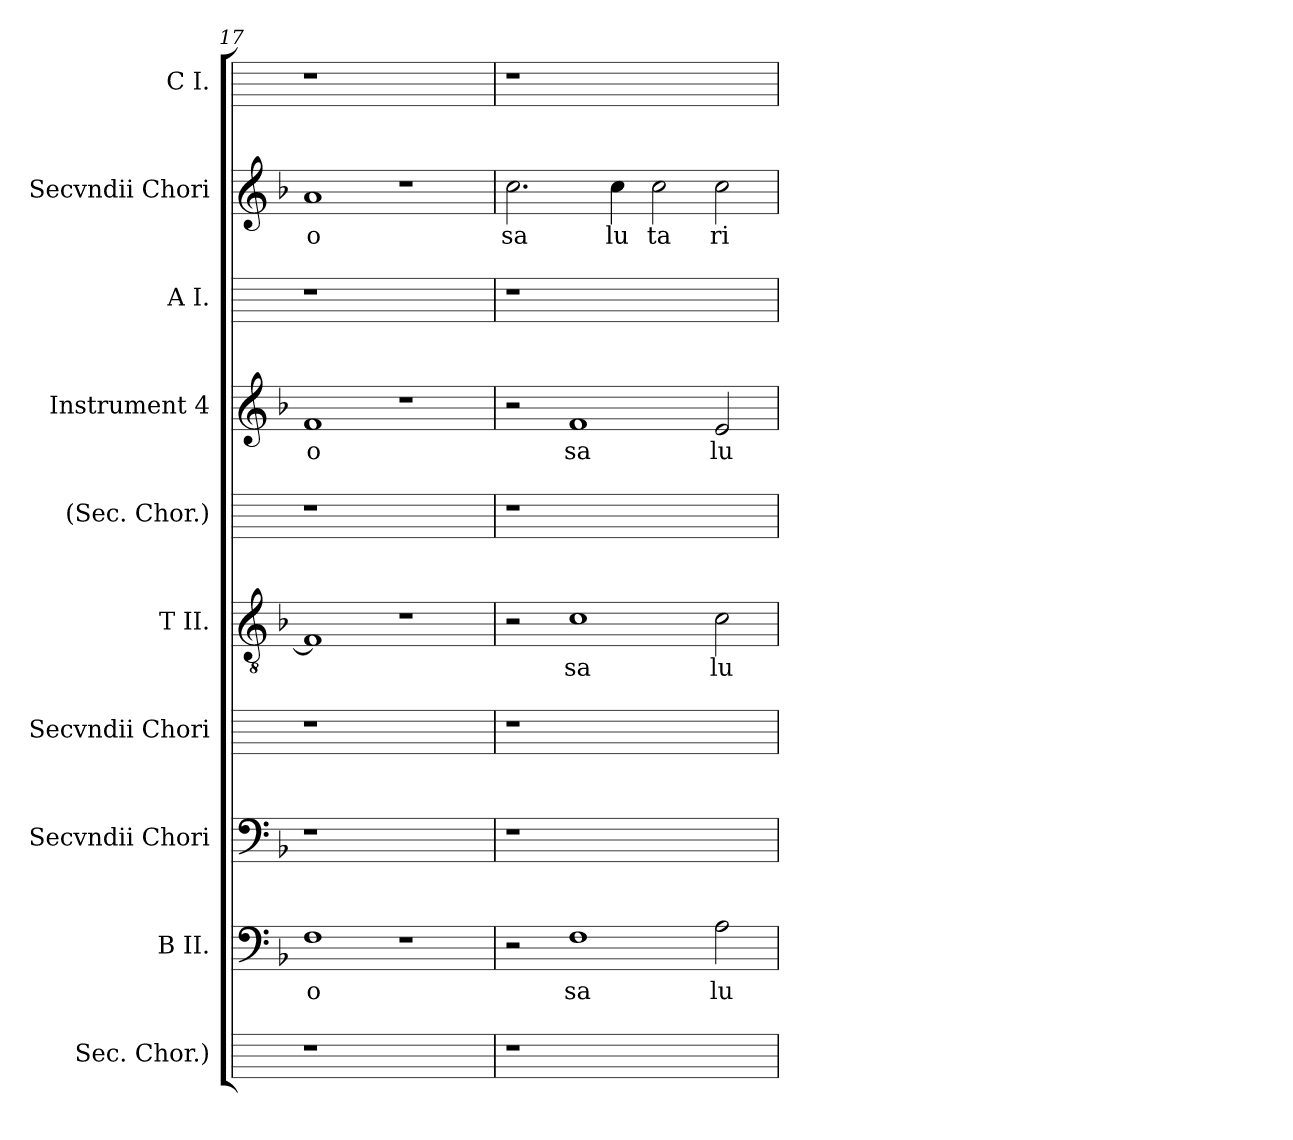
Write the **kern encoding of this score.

**kern	**kern	**text	**kern	**kern	**kern	**text	**kern	**kern	**text	**kern	**kern	**text	**kern
*part10	*part9	*part9	*part8	*part7	*part6	*part6	*part5	*part4	*part4	*part3	*part2	*part2	*part1
*staff10	*staff9	*staff9	*staff8	*staff7	*staff6	*staff6	*staff5	*staff4	*staff4	*staff3	*staff2	*staff2	*staff1
*I"Sec. Chor.)	*I"B II.	*	*I"Secvndii Chori	*I"Secvndii Chori	*I"T II.	*	*I"(Sec. Chor.)	*I"Instrument 4	*	*I"A I.	*I"Secvndii Chori	*	*I"C I.
*I'Ch	*I'B II.	*	*I'Sec. Chor.	*I'Ch	*I'T II.	*	*I'Ch	*	*	*I'A I.	*I'C II.	*	*I'C I.
*	*clefF4	*	*clefF4	*	*clefGv2	*	*	*clefG2	*	*	*clefG2	*	*
*	*k[b-]	*	*k[b-]	*	*k[b-]	*	*	*k[b-]	*	*	*k[b-]	*	*
*	*F:	*	*F:	*	*F:	*	*	*F:	*	*	*F:	*	*
=17	=17	=17	=17	=17	=17	=17	=17	=17	=17	=17	=17	=17	=17
!	!	!LO:LY:b:cj	!	!	!	!	!	!	!LO:LY:b:cj	!	!	!LO:LY:b:cj	!
1r	1F	o	1r	1r	1F]	.	1r	1f	o	1r	1a	o	1r
1ryy	1r	.	1ryy	1ryy	1r	.	1ryy	1r	.	1ryy	1r	.	1ryy
=18	=18	=18	=18	=18	=18	=18	=18	=18	=18	=18	=18	=18	=18
!	!	!	!	!	!	!	!	!	!	!	!	!LO:LY:b:cj	!
1r	2r	.	1r	1r	2r	.	1r	2r	.	1r	2.cc\	sa	1r
!	!	!LO:LY:b:cj	!	!	!	!LO:LY:b:cj	!	!	!LO:LY:b:cj	!	!	!	!
.	1F	sa	.	.	1c	sa	.	1f	sa	.	.	.	.
!	!	!	!	!	!	!	!	!	!	!	!	!LO:LY:b:cj	!
.	.	.	.	.	.	.	.	.	.	.	4cc\	lu	.
!	!	!	!	!	!	!	!	!	!	!	!	!LO:LY:b:cj	!
1ryy	.	.	1ryy	1ryy	.	.	1ryy	.	.	1ryy	2cc\	ta	1ryy
!	!	!LO:LY:b:cj	!	!	!	!LO:LY:b:cj	!	!	!LO:LY:b:cj	!	!	!LO:LY:b:cj	!
.	2A\	lu	.	.	2c\	lu	.	2e/	lu	.	2cc\	ri	.
=	=	=	=	=	=	=	=	=	=	=	=	=	=
*-	*-	*-	*-	*-	*-	*-	*-	*-	*-	*-	*-	*-	*-
